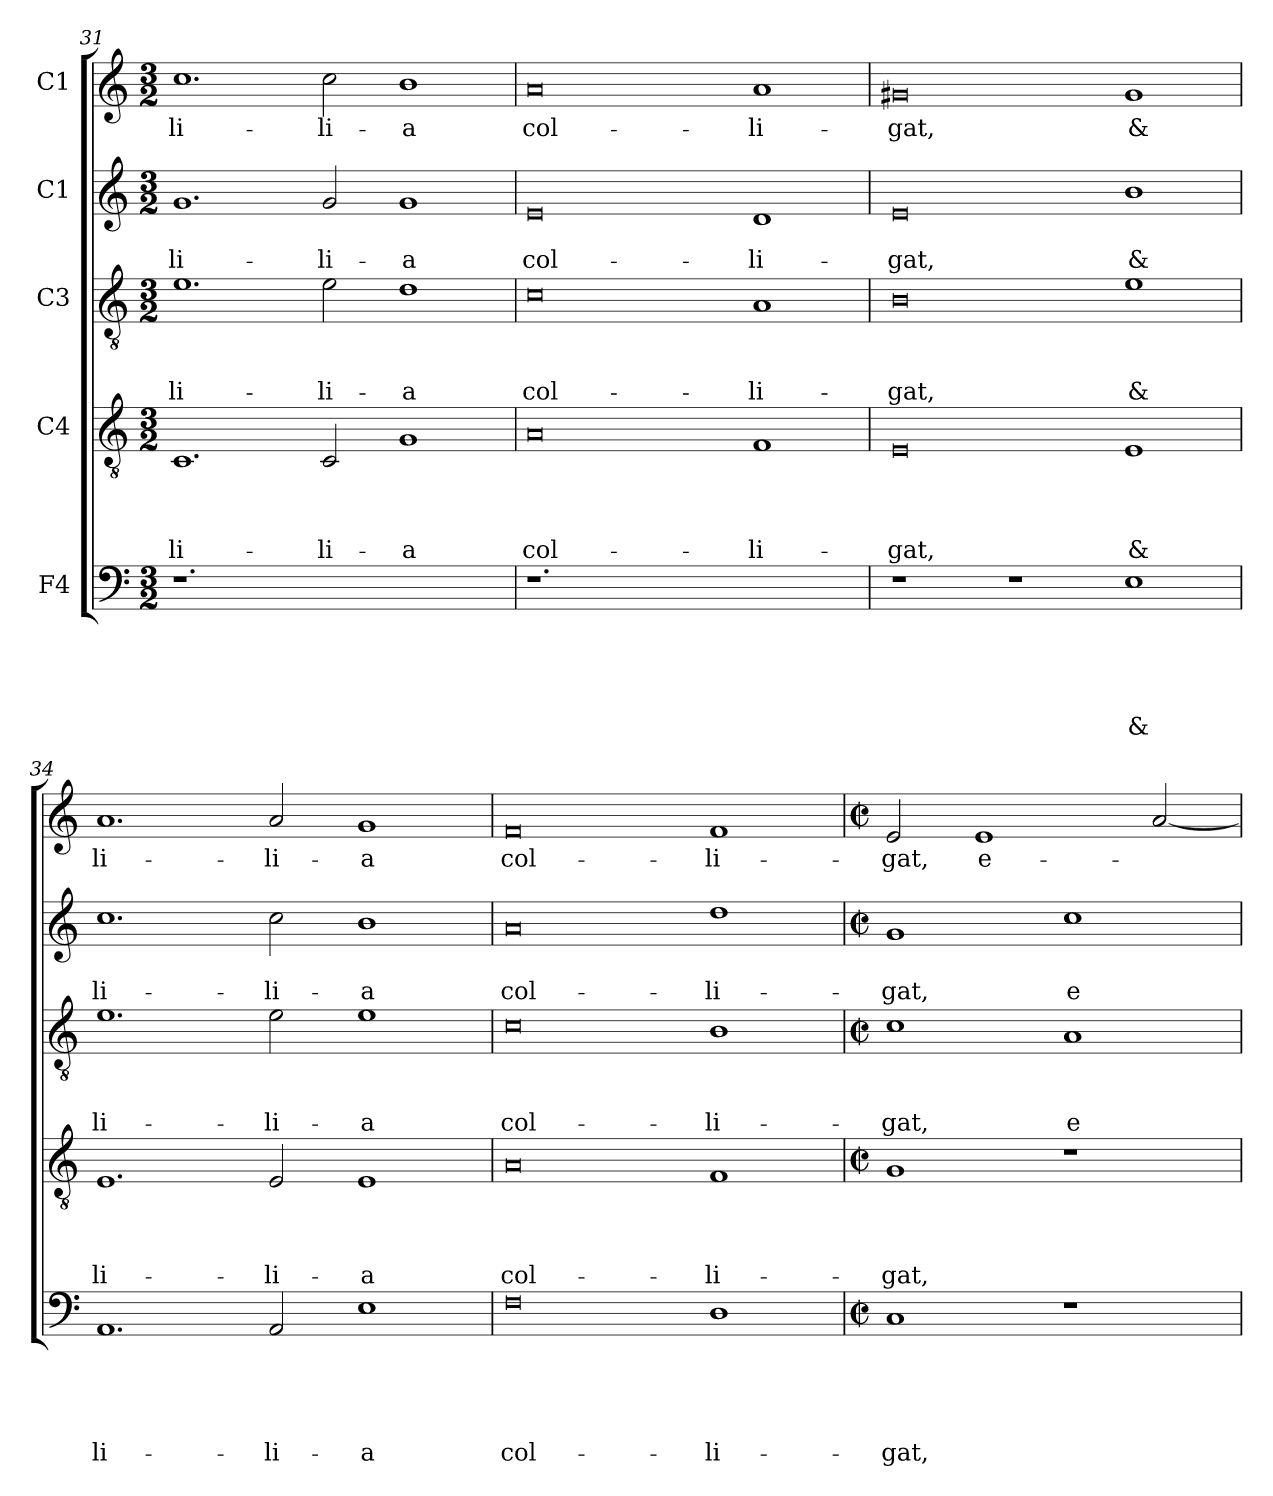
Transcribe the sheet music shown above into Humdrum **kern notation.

**kern	**text	**text	**text	**text	**text	**kern	**text	**text	**text	**text	**kern	**text	**text	**text	**kern	**text	**text	**kern	**text
*part5	*part5	*part5	*part5	*part5	*part5	*part4	*part4	*part4	*part4	*part4	*part3	*part3	*part3	*part3	*part2	*part2	*part2	*part1	*part1
*staff5	*staff5	*staff5	*staff5	*staff5	*staff5	*staff4	*staff4	*staff4	*staff4	*staff4	*staff3	*staff3	*staff3	*staff3	*staff2	*staff2	*staff2	*staff1	*staff1
*I"F4	*	*	*	*	*	*I"C4	*	*	*	*	*I"C3	*	*	*	*I"C1	*	*	*I"C1	*
!!LO:LB:g=z
*clefF4	*	*	*	*	*	*clefGv2	*	*	*	*	*clefGv2	*	*	*	*clefG2	*	*	*clefG2	*
*k[]	*	*	*	*	*	*k[]	*	*	*	*	*k[]	*	*	*	*k[]	*	*	*k[]	*
*C:	*	*	*	*	*	*C:	*	*	*	*	*C:	*	*	*	*C:	*	*	*C:	*
*M3/2	*	*	*	*	*	*M3/2	*	*	*	*	*M3/2	*	*	*	*M3/2	*	*	*M3/2	*
=31	=31	=31	=31	=31	=31	=31	=31	=31	=31	=31	=31	=31	=31	=31	=31	=31	=31	=31	=31
!	!	!	!	!	!	!	!	!	!	!LO:LY:b	!	!	!	!LO:LY:b	!	!	!LO:LY:b	!	!LO:LY:b
1.r	.	.	.	.	.	1.C	.	.	.	li-	1.e	.	.	li-	1.g	.	li-	1.cc	li-
!	!	!	!	!	!	!	!	!	!	!LO:LY:b	!	!	!	!LO:LY:b	!	!	!LO:LY:b	!	!LO:LY:b
1.ryy	.	.	.	.	.	2C/	.	.	.	-li-	2e\	.	.	-li-	2g/	.	-li-	2cc\	-li-
!	!	!	!	!	!	!	!	!	!	!LO:LY:b	!	!	!	!LO:LY:b	!	!	!LO:LY:b	!	!LO:LY:b
.	.	.	.	.	.	1G	.	.	.	-a	1d	.	.	-a	1g	.	-a	1b	-a
=32	=32	=32	=32	=32	=32	=32	=32	=32	=32	=32	=32	=32	=32	=32	=32	=32	=32	=32	=32
!	!	!	!	!	!	!	!	!	!	!LO:LY:b	!	!	!	!LO:LY:b	!	!	!LO:LY:b	!	!LO:LY:b
1.r	.	.	.	.	.	0A	.	.	.	col-	0c	.	.	col-	0e	.	col-	0a	col-
1.ryy	.	.	.	.	.	.	.	.	.	.	.	.	.	.	.	.	.	.	.
!	!	!	!	!	!	!	!	!	!	!LO:LY:b	!	!	!	!LO:LY:b	!	!	!LO:LY:b	!	!LO:LY:b
.	.	.	.	.	.	1F	.	.	.	-li-	1A	.	.	-li-	1d	.	-li-	1a	-li-
=33	=33	=33	=33	=33	=33	=33	=33	=33	=33	=33	=33	=33	=33	=33	=33	=33	=33	=33	=33
!	!	!	!	!	!	!	!	!	!	!LO:LY:b	!	!	!	!LO:LY:b	!	!	!LO:LY:b	!	!LO:LY:b
1r	.	.	.	.	.	0E	.	.	.	-gat,	0B	.	.	-gat,	0e	.	-gat,	0g#X	-gat,
1r	.	.	.	.	.	.	.	.	.	.	.	.	.	.	.	.	.	.	.
!	!	!	!	!	!LO:LY:b	!	!	!	!	!LO:LY:b	!	!	!	!LO:LY:b	!	!	!LO:LY:b	!	!LO:LY:b
1E	.	.	.	.	&	1E	.	.	.	&	1e	.	.	&	1b	.	&	1g#	&
=34	=34	=34	=34	=34	=34	=34	=34	=34	=34	=34	=34	=34	=34	=34	=34	=34	=34	=34	=34
!	!	!	!	!	!LO:LY:b	!	!	!	!	!LO:LY:b	!	!	!	!LO:LY:b	!	!	!LO:LY:b	!	!LO:LY:b
1.AA	.	.	.	.	li-	1.E	.	.	.	li-	1.e	.	.	li-	1.cc	.	li-	1.a	li-
!	!	!	!	!	!LO:LY:b	!	!	!	!	!LO:LY:b	!	!	!	!LO:LY:b	!	!	!LO:LY:b	!	!LO:LY:b
2AA/	.	.	.	.	-li-	2E/	.	.	.	-li-	2e\	.	.	-li-	2cc\	.	-li-	2a/	-li-
!	!	!	!	!	!LO:LY:b	!	!	!	!	!LO:LY:b	!	!	!	!LO:LY:b	!	!	!LO:LY:b	!	!LO:LY:b
1E	.	.	.	.	-a	1E	.	.	.	-a	1e	.	.	-a	1b	.	-a	1g	-a
=35	=35	=35	=35	=35	=35	=35	=35	=35	=35	=35	=35	=35	=35	=35	=35	=35	=35	=35	=35
!	!	!	!	!	!LO:LY:b	!	!	!	!	!LO:LY:b	!	!	!	!LO:LY:b	!	!	!LO:LY:b	!	!LO:LY:b
0F	.	.	.	.	col-	0A	.	.	.	col-	0c	.	.	col-	0a	.	col-	0f	col-
!	!	!	!	!	!LO:LY:b	!	!	!	!	!LO:LY:b	!	!	!	!LO:LY:b	!	!	!LO:LY:b	!	!LO:LY:b
1D	.	.	.	.	-li-	1F	.	.	.	-li-	1B	.	.	-li-	1dd	.	-li-	1f	-li-
=36	=36	=36	=36	=36	=36	=36	=36	=36	=36	=36	=36	=36	=36	=36	=36	=36	=36	=36	=36
*M2/2	*	*	*	*	*	*M2/2	*	*	*	*	*M2/2	*	*	*	*M2/2	*	*	*M2/2	*
*met(c|)	*	*	*	*	*	*met(c|)	*	*	*	*	*met(c|)	*	*	*	*met(c|)	*	*	*met(c|)	*
!	!	!	!	!	!LO:LY:b	!	!	!	!	!LO:LY:b	!	!	!	!LO:LY:b	!	!	!LO:LY:b	!	!LO:LY:b
1C	.	.	.	.	-gat,	1G	.	.	.	-gat,	1c	.	.	-gat,	1g	.	-gat,	2e/	-gat,
!	!	!	!	!	!	!	!	!	!	!	!	!	!	!	!	!	!	!	!LO:LY:b
.	.	.	.	.	.	.	.	.	.	.	.	.	.	.	.	.	.	1e	e-
!	!	!	!	!	!	!	!	!	!	!	!	!	!	!LO:LY:b	!	!	!LO:LY:b	!	!
1r	.	.	.	.	.	1r	.	.	.	.	1A	.	.	e-	1cc	.	e-	.	.
.	.	.	.	.	.	.	.	.	.	.	.	.	.	.	.	.	.	[2a/	.
=	=	=	=	=	=	=	=	=	=	=	=	=	=	=	=	=	=	=	=
*-	*-	*-	*-	*-	*-	*-	*-	*-	*-	*-	*-	*-	*-	*-	*-	*-	*-	*-	*-
